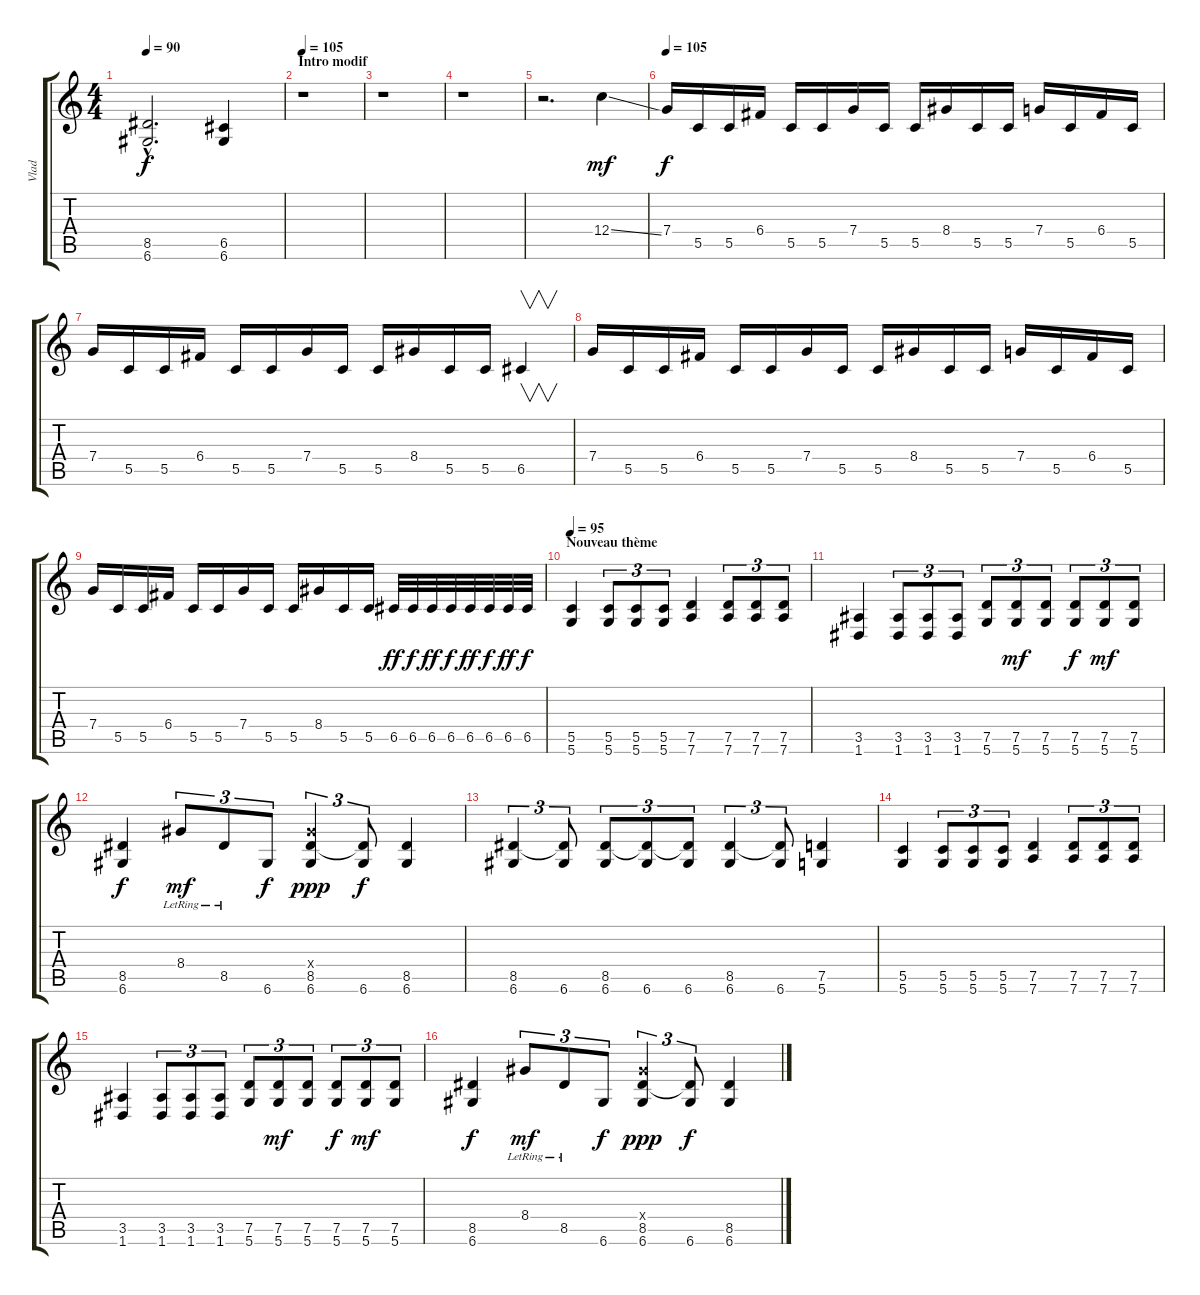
\track ("Vlad" "Vlad") {instrument distortionguitar}
\staff {score tabs}
\tuning (D4 A3 F3 C3 G2 D2) {hide}
\ts (4 4)
\tempo 90
\clef g2
\ks c
(8.5{hac} 6.6{hac}).2{d dy f} (6.5 6.6).4 |
\section ("" "Intro modif")
\tempo 105
r.1 |
r.1 |
r.1 |
r.2{d} 12.4{ss}.4{dy mf} |
\tempo 105
7.4.16{dy f} 5.5.16 5.5.16 6.4.16 5.5.16 5.5.16 7.4.16 5.5.16 5.5.16 8.4.16 5.5.16 5.5.16 7.4.16 5.5.16 6.4.16 5.5.16 |
7.4.16 5.5.16 5.5.16 6.4.16 5.5.16 5.5.16 7.4.16 5.5.16 5.5.16 8.4.16 5.5.16 5.5.16 6.5.4{v} |
7.4.16 5.5.16 5.5.16 6.4.16 5.5.16 5.5.16 7.4.16 5.5.16 5.5.16 8.4.16 5.5.16 5.5.16 7.4.16 5.5.16 6.4.16 5.5.16 |
7.4.16 5.5.16 5.5.16 6.4.16 5.5.16 5.5.16 7.4.16 5.5.16 5.5.16 8.4.16 5.5.16 5.5.16 6.5.32{dy ff} 6.5.32{dy f} 6.5.32{dy ff} 6.5.32{dy f} 6.5.32{dy ff} 6.5.32{dy f} 6.5.32{dy ff} 6.5.32{dy f} |
\section ("" "Nouveau thème")
\tempo 95
(5.5 5.6).4 (5.5 5.6).8{tu (3 2)} (5.5 5.6).8{tu (3 2)} (5.5 5.6).8{tu (3 2)} (7.5 7.6).4 (7.5 7.6).8{tu (3 2)} (7.5 7.6).8{tu (3 2)} (7.5 7.6).8{tu (3 2)} |
(3.5 1.6).4 (3.5 1.6).8{tu (3 2)} (3.5 1.6).8{tu (3 2)} (3.5 1.6).8{tu (3 2)} (7.5 5.6).8{tu (3 2)} (7.5 5.6).8{tu (3 2) dy mf} (7.5 5.6).8{tu (3 2)} (7.5 5.6).8{tu (3 2) dy f} (7.5 5.6).8{tu (3 2) dy mf} (7.5 5.6).8{tu (3 2)} |
(8.5 6.6).4{dy f} 8.4{lr}.8{tu (3 2) dy mf} 8.5{lr}.8{tu (3 2)} 6.6.8{tu (3 2) dy f} (8.4{x} 8.5 6.6).4{tu (3 2) dy ppp} (8.5{t} 6.6).8{tu (3 2) dy f} (8.5 6.6).4 |
(8.5 6.6).4{tu (3 2)} (8.5{t} 6.6).8{tu (3 2)} (8.5 6.6).8{tu (3 2)} (8.5{t} 6.6).8{tu (3 2)} (8.5{t} 6.6).8{tu (3 2)} (8.5 6.6).4{tu (3 2)} (8.5{t} 6.6).8{tu (3 2)} (7.5 5.6).4 |
(5.5 5.6).4 (5.5 5.6).8{tu (3 2)} (5.5 5.6).8{tu (3 2)} (5.5 5.6).8{tu (3 2)} (7.5 7.6).4 (7.5 7.6).8{tu (3 2)} (7.5 7.6).8{tu (3 2)} (7.5 7.6).8{tu (3 2)} |
(3.5 1.6).4 (3.5 1.6).8{tu (3 2)} (3.5 1.6).8{tu (3 2)} (3.5 1.6).8{tu (3 2)} (7.5 5.6).8{tu (3 2)} (7.5 5.6).8{tu (3 2) dy mf} (7.5 5.6).8{tu (3 2)} (7.5 5.6).8{tu (3 2) dy f} (7.5 5.6).8{tu (3 2) dy mf} (7.5 5.6).8{tu (3 2)} |
(8.5 6.6).4{dy f} 8.4{lr}.8{tu (3 2) dy mf} 8.5{lr}.8{tu (3 2)} 6.6.8{tu (3 2) dy f} (8.4{x} 8.5 6.6).4{tu (3 2) dy ppp} (8.5{t} 6.6).8{tu (3 2) dy f} (8.5{ss} 6.6{ss}).4
